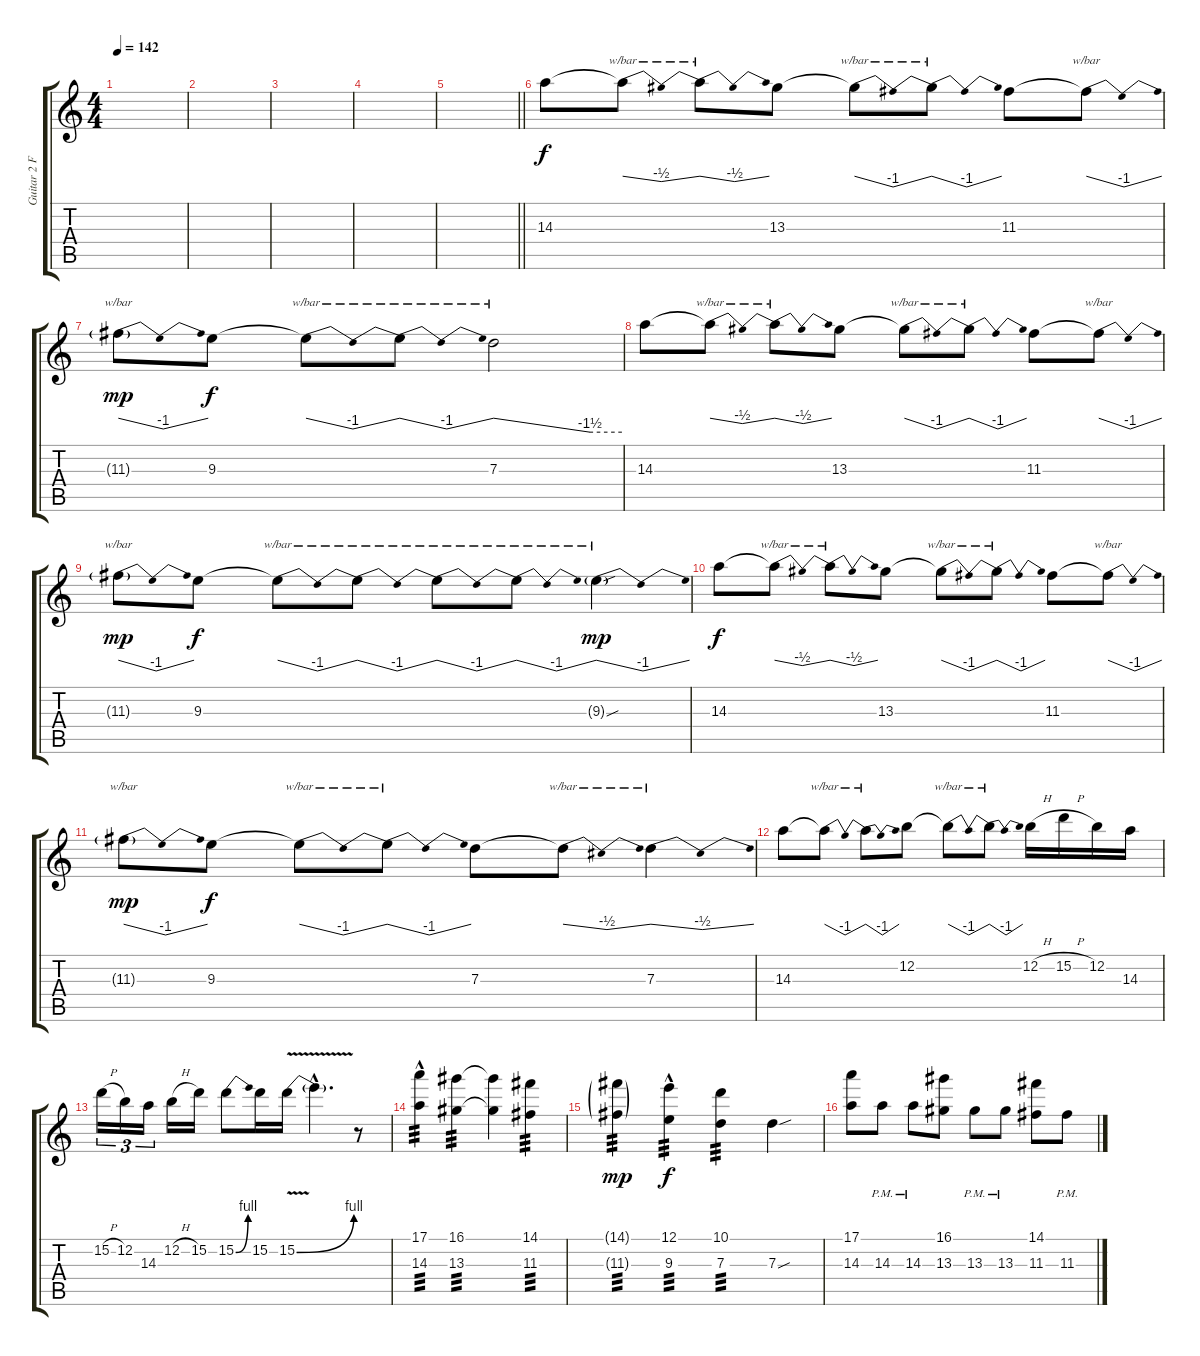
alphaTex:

\track ("Guitar 2 Fills And Solo" "Guitar 2 F") {instrument distortionguitar}
\staff {score tabs}
\tuning (E4 B3 G3 D3 A2 E2) {hide}
\ts (4 4)
\tempo 142
\clef g2
\ks c
|
|
|
|
\barLineRight lightlight
|
14.3.8 14.3{t}.8{tbe (dip default 0 0 30 -2 60 0)} 14.3{t}.8{tbe (dip default 0 0 30 -2 60 0)} 13.3.8 13.3{t}.8{tbe (dip default 0 0 30 -4 60 0)} 13.3{t}.8{tbe (dip default 0 0 30 -4 60 0)} 11.3.8 11.3{t}.8{tbe (dip default 0 0 30 -4 60 0)} |
11.3{g}.8{tbe (dip default 0 0 30 -4 60 0) dy mp} 9.3.8{dy f} 9.3{t}.8{tbe (dip default 0 0 30 -4 60 0)} 9.3{t}.8{tbe (dip default 0 0 30 -4 60 0)} 7.3.2{tbe (custom default 0 0 45 -6 60 -6)} |
14.3.8 14.3{t}.8{tbe (dip default 0 0 30 -2 60 0)} 14.3{t}.8{tbe (dip default 0 0 30 -2 60 0)} 13.3.8 13.3{t}.8{tbe (dip default 0 0 30 -4 60 0)} 13.3{t}.8{tbe (dip default 0 0 30 -4 60 0)} 11.3.8 11.3{t}.8{tbe (dip default 0 0 30 -4 60 0)} |
11.3{g}.8{tbe (dip default 0 0 30 -4 60 0) dy mp} 9.3.8{dy f} 9.3{t}.8{tbe (dip default 0 0 30 -4 60 0)} 9.3{t}.8{tbe (dip default 0 0 30 -4 60 0)} 9.3{t}.8{tbe (dip default 0 0 30 -4 60 0)} 9.3{t}.8{tbe (dip default 0 0 30 -4 60 0)} 9.3{sou g}.4{tbe (dip default 0 0 30 -4 60 0) dy mp} |
14.3.8{dy f} 14.3{t}.8{tbe (dip default 0 0 30 -2 60 0)} 14.3{t}.8{tbe (dip default 0 0 30 -2 60 0)} 13.3.8 13.3{t}.8{tbe (dip default 0 0 30 -4 60 0)} 13.3{t}.8{tbe (dip default 0 0 30 -4 60 0)} 11.3.8 11.3{t}.8{tbe (dip default 0 0 30 -4 60 0)} |
11.3{g}.8{tbe (dip default 0 0 30 -4 60 0) dy mp} 9.3.8{dy f} 9.3{t}.8{tbe (dip default 0 0 30 -4 60 0)} 9.3{t}.8{tbe (dip default 0 0 30 -4 60 0)} 7.3.8 7.3{t}.8{tbe (dip default 0 0 30 -2 60 0)} 7.3.4{tbe (dip default 0 0 30 -2 60 0)} |
14.3.8 14.3{t}.8{tbe (dip default 0 0 30 -4 60 0)} 14.3{t}.8{tbe (dip default 0 0 30 -4 60 0)} 12.2.8 12.2{t}.8{tbe (dip default 0 0 30 -4 60 0)} 12.2{t}.8{tbe (dip default 0 0 30 -4 60 0)} 12.2{h}.16 15.2{h}.16 12.2.16 14.3.16 |
15.2{h}.16{tu (3 2)} 12.2.16{tu (3 2)} 14.3.16{tu (3 2)} 12.2{h}.16 15.2.16 15.2{be (bend 0 0 60 4)}.8 15.2.16 15.2{be (bend 0 0 60 4) v}.16 15.2{hac t}.4{d} r.8 |
(17.1{hac} 14.3{hac}).4{tp 3} (16.1 13.3).4{tp 3} (16.1{t} 13.3{t}).4 (14.1 11.3).4{tp 3} |
(14.1{g} 11.3{g}).4{tp 3 dy mp} (12.1{hac} 9.3{hac}).4{tp 3 dy f} (10.1 7.3).4{tp 3} 7.3{sou}.4 |
(17.1 14.3).8 14.3{pm}.8 14.3{pm}.8 (16.1 13.3).8 13.3{pm}.8 13.3{pm}.8 (14.1 11.3).8 11.3{pm}.8
